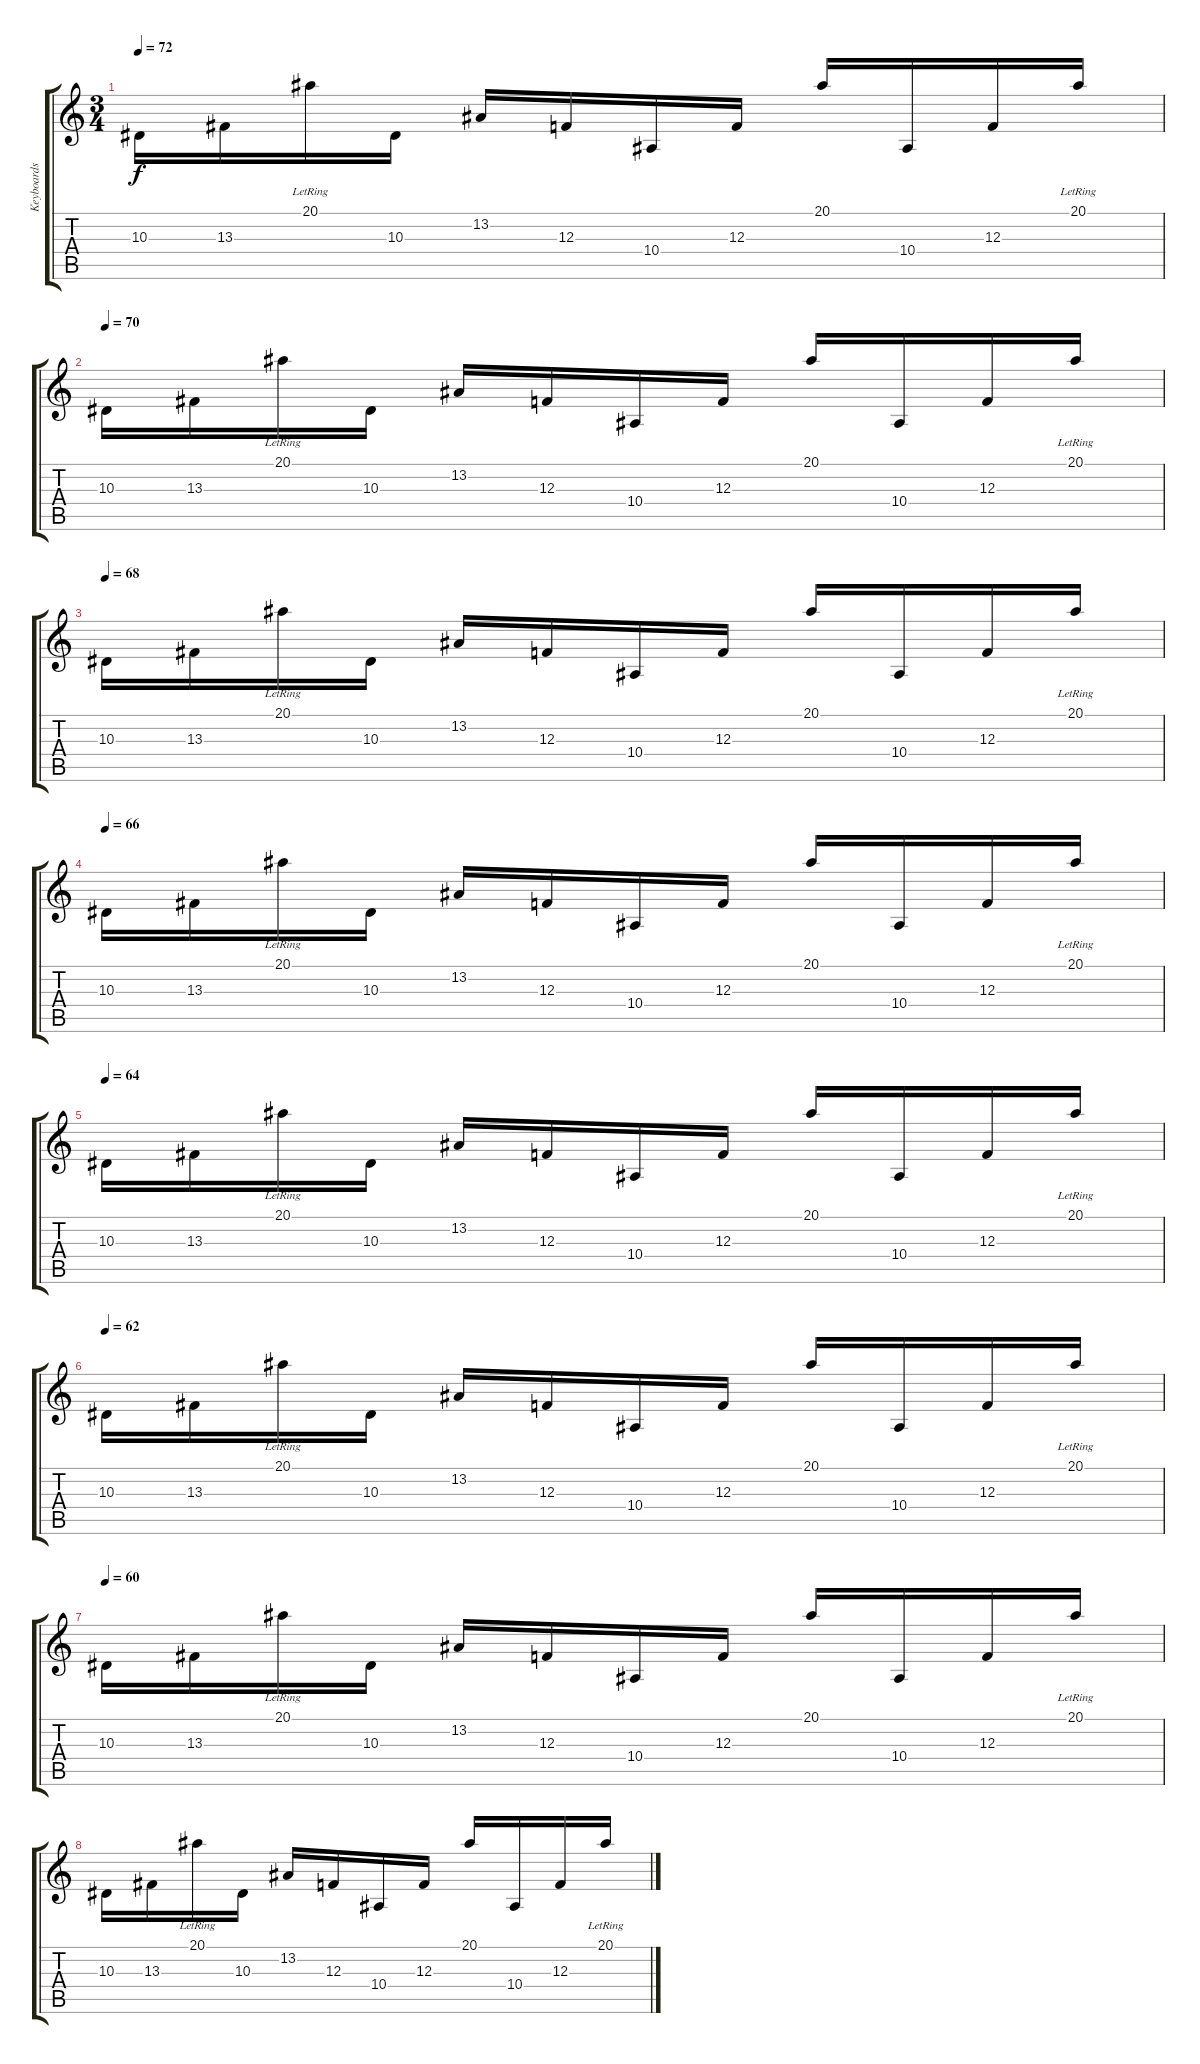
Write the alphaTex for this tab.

\track ("Keyboards" "Keyboards") {instrument brightacousticpiano}
\staff {score tabs}
\tuning (D4 A3 F3 C3 G2 D2) {hide}
\ts (3 4)
\tempo 72
\clef g2
\ks c
10.3.16{dy f} 13.3.16 20.1{lr}.16 10.3.16 13.2.16 12.3.16 10.4.16 12.3.16 20.1.16 10.4.16 12.3.16 20.1{lr}.16 |
\tempo 70
10.3.16 13.3.16 20.1{lr}.16 10.3.16 13.2.16 12.3.16 10.4.16 12.3.16 20.1.16 10.4.16 12.3.16 20.1{lr}.16 |
\tempo 68
10.3.16 13.3.16 20.1{lr}.16 10.3.16 13.2.16 12.3.16 10.4.16 12.3.16 20.1.16 10.4.16 12.3.16 20.1{lr}.16 |
\tempo 66
10.3.16{volume 5} 13.3.16 20.1{lr}.16 10.3.16 13.2.16 12.3.16 10.4.16 12.3.16 20.1.16 10.4.16 12.3.16 20.1{lr}.16 |
\tempo 64
10.3.16 13.3.16 20.1{lr}.16 10.3.16 13.2.16 12.3.16 10.4.16 12.3.16 20.1.16 10.4.16 12.3.16 20.1{lr}.16 |
\tempo 62
10.3.16 13.3.16 20.1{lr}.16 10.3.16 13.2.16 12.3.16 10.4.16 12.3.16 20.1.16 10.4.16 12.3.16 20.1{lr}.16 |
\tempo 60
10.3.16 13.3.16 20.1{lr}.16 10.3.16 13.2.16 12.3.16 10.4.16 12.3.16 20.1.16 10.4.16 12.3.16 20.1{lr}.16 |
10.3.16 13.3.16 20.1{lr}.16 10.3.16 13.2.16 12.3.16 10.4.16 12.3.16 20.1.16 10.4.16 12.3.16 20.1{lr}.16
